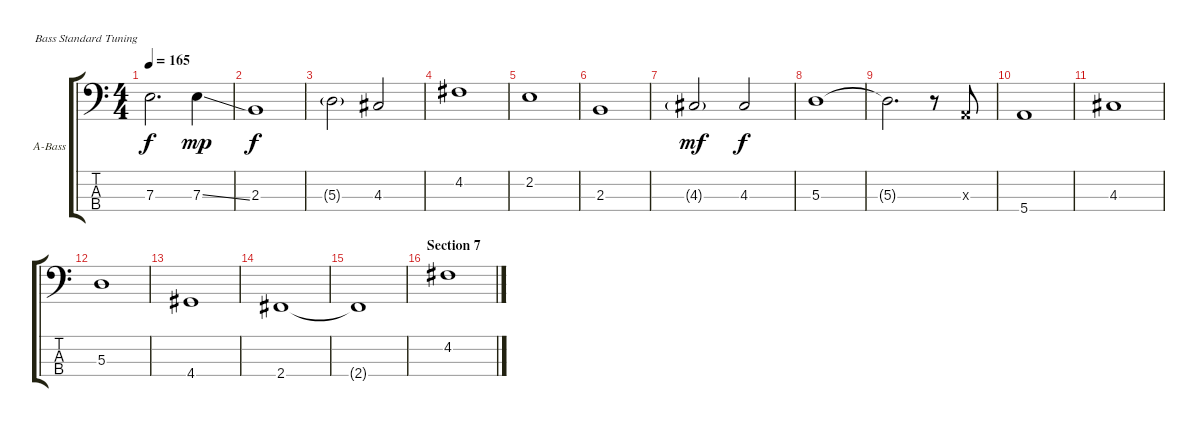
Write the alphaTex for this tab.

\bracketExtendMode groupsimilarinstruments
\firstSystemTrackNameOrientation horizontal
\otherSystemsTrackNameOrientation horizontal
\track ("Acoustic Bass" "A-Bass") {instrument acousticbass}
\staff {score tabs}
\tuning (G2 D2 A1 E1)
\ts (4 4)
\tempo 165
\clef f4
\scale
0.333333
\ks c
7.3.2{d dy f} 7.3{ss}.4{dy mp} |
\scale
0.333333 2.3.1{dy f} |
\scale
0.333333 5.3{g}.2 4.3.2 |
\scale
0.333333 4.2.1 |
\scale
0.333333 2.2.1 |
\scale
0.333333 2.3.1 |
\scale
0.333333 4.3{g}.2{dy mf} 4.3.2{dy f} |
\scale
0.333333 5.3.1 |
\scale
0.333333 5.3{t}.2{d} r.8 0.3{x}.8 |
\scale
0.333333 5.4.1 |
\scale
0.333333 4.3.1 |
\scale
0.333333 5.3.1 |
\scale
0.333333 4.4.1 |
\scale
0.333333 2.4.1 |
\scale
0.333333 2.4{t}.1 |
\section ("" "Section 7")
\scale
0.333333 4.2.1
